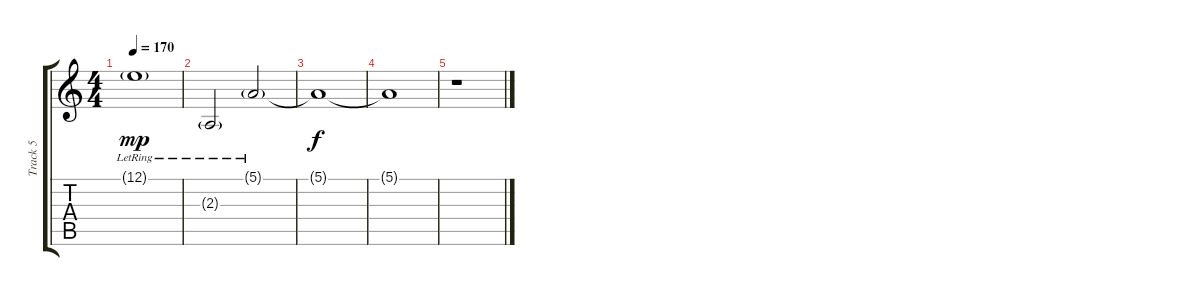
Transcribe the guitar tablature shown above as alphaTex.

\track ("Track 5" "Track 5") {instrument electricpiano1}
\staff {score tabs}
\tuning (E4 B3 G3 D3 A2 D2) {hide}
\ts (4 4)
\tempo 170
\clef g2
\ks c
12.1{g lr}.1{dy mp} |
2.3{g lr}.2 5.1{g lr}.2 |
5.1{t}.1{dy f} |
5.1{t}.1 |
r.1
